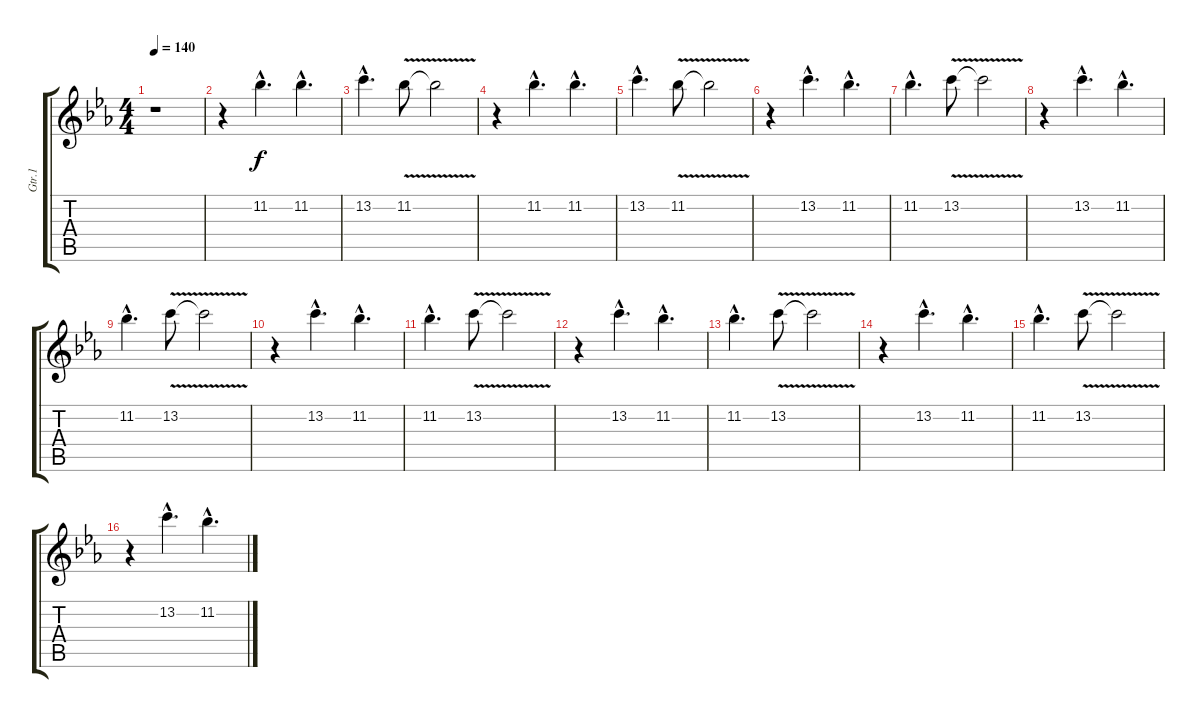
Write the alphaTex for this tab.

\track ("Gtr.1" "Gtr.1") {instrument distortionguitar}
\staff {score tabs}
\tuning (E4 B3 G3 D3 A2 E2) {hide}
\ts (4 4)
\tempo 140
\clef g2
\ks eb
r.1{dy f} |
r.4 11.2{hac}.4{d} 11.2{hac}.4{d} |
13.2{hac}.4{d} 11.2{v}.8 11.2{t}.2 |
r.4 11.2{hac}.4{d} 11.2{hac}.4{d} |
13.2{hac}.4{d} 11.2{v}.8 11.2{t}.2 |
r.4 13.2{hac}.4{d} 11.2{hac}.4{d} |
11.2{hac}.4{d} 13.2{v}.8 13.2{t}.2 |
r.4 13.2{hac}.4{d} 11.2{hac}.4{d} |
11.2{hac}.4{d} 13.2{v}.8 13.2{t}.2 |
r.4 13.2{hac}.4{d} 11.2{hac}.4{d} |
11.2{hac}.4{d} 13.2{v}.8 13.2{t}.2 |
r.4 13.2{hac}.4{d} 11.2{hac}.4{d} |
11.2{hac}.4{d} 13.2{v}.8 13.2{t}.2 |
r.4 13.2{hac}.4{d} 11.2{hac}.4{d} |
11.2{hac}.4{d} 13.2{v}.8 13.2{t}.2 |
r.4 13.2{hac}.4{d} 11.2{hac}.4{d}
